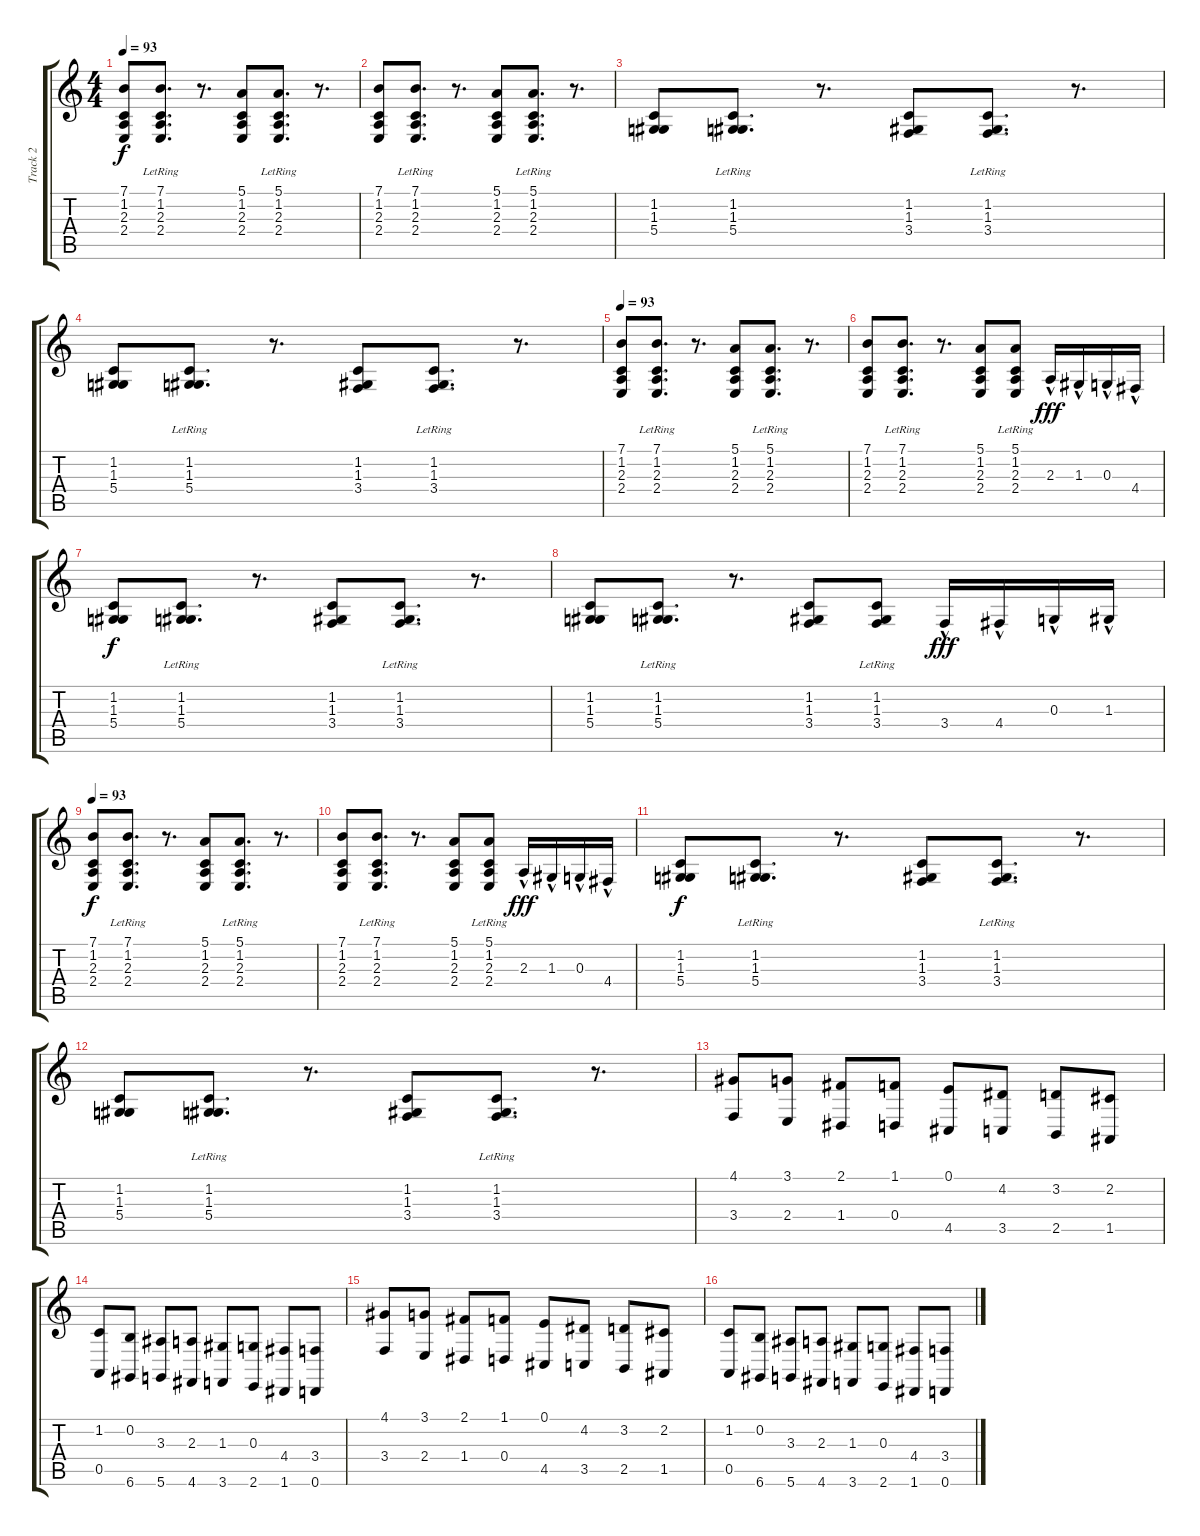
\track ("Track 2" "Track 2") {instrument harpsichord}
\staff {score tabs}
\tuning (E4 B3 G3 D3 A2 D2) {hide}
\ts (4 4)
\tempo 93
\clef g2
\ks c
(7.1 1.2 2.3 2.4).8{dy f} (7.1{lr} 1.2{lr} 2.3 2.4{lr}).8{d} r.8{d} (5.1 1.2 2.3 2.4).8 (5.1{lr} 1.2{lr} 2.3{lr} 2.4{lr}).8{d} r.8{d} |
(7.1 1.2 2.3 2.4).8 (7.1{lr} 1.2{lr} 2.3 2.4{lr}).8{d} r.8{d} (5.1 1.2 2.3 2.4).8 (5.1{lr} 1.2{lr} 2.3{lr} 2.4{lr}).8{d} r.8{d} |
(1.2 1.3 5.4).8 (1.2{lr} 1.3{lr} 5.4).8{d} r.8{d} (1.2 1.3 3.4).8 (1.2{lr} 1.3 3.4).8{d} r.8{d} |
(1.2 1.3 5.4).8 (1.2{lr} 1.3{lr} 5.4).8{d} r.8{d} (1.2 1.3 3.4).8 (1.2{lr} 1.3 3.4).8{d} r.8{d} |
\tempo 93
(7.1 1.2 2.3 2.4).8 (7.1{lr} 1.2{lr} 2.3 2.4{lr}).8{d} r.8{d} (5.1 1.2 2.3 2.4).8 (5.1{lr} 1.2{lr} 2.3{lr} 2.4{lr}).8{d} r.8{d} |
(7.1 1.2 2.3 2.4).8 (7.1{lr} 1.2{lr} 2.3 2.4{lr}).8{d} r.8{d} (5.1 1.2 2.3 2.4).8 (5.1{lr} 1.2{lr} 2.3{lr} 2.4{lr}).8 2.3{hac}.16{dy fff} 1.3{hac}.16 0.3{hac}.16 4.4{hac}.16 |
(1.2 1.3 5.4).8{dy f} (1.2{lr} 1.3{lr} 5.4).8{d} r.8{d} (1.2 1.3 3.4).8 (1.2{lr} 1.3 3.4).8{d} r.8{d} |
(1.2 1.3 5.4).8 (1.2{lr} 1.3{lr} 5.4).8{d} r.8{d} (1.2 1.3 3.4).8 (1.2{lr} 1.3 3.4).8 3.4{hac}.16{dy fff} 4.4{hac}.16 0.3{hac}.16 1.3{hac}.16 |
\tempo 93
(7.1 1.2 2.3 2.4).8{dy f} (7.1{lr} 1.2{lr} 2.3 2.4{lr}).8{d} r.8{d} (5.1 1.2 2.3 2.4).8 (5.1{lr} 1.2{lr} 2.3{lr} 2.4{lr}).8{d} r.8{d} |
(7.1 1.2 2.3 2.4).8 (7.1{lr} 1.2{lr} 2.3 2.4{lr}).8{d} r.8{d} (5.1 1.2 2.3 2.4).8 (5.1{lr} 1.2{lr} 2.3{lr} 2.4{lr}).8 2.3{hac}.16{dy fff} 1.3{hac}.16 0.3{hac}.16 4.4{hac}.16 |
(1.2 1.3 5.4).8{dy f} (1.2{lr} 1.3{lr} 5.4).8{d} r.8{d} (1.2 1.3 3.4).8 (1.2{lr} 1.3 3.4).8{d} r.8{d} |
(1.2 1.3 5.4).8 (1.2{lr} 1.3{lr} 5.4).8{d} r.8{d} (1.2 1.3 3.4).8 (1.2{lr} 1.3 3.4).8{d} r.8{d} |
(4.1 3.4).8 (3.1 2.4).8 (2.1 1.4).8 (1.1 0.4).8 (0.1 4.5).8 (4.2 3.5).8 (3.2 2.5).8 (2.2 1.5).8 |
(1.2 0.5).8 (0.2 6.6).8 (3.3 5.6).8 (2.3 4.6).8 (1.3 3.6).8 (0.3 2.6).8 (4.4 1.6).8 (3.4 0.6).8 |
(4.1 3.4).8 (3.1 2.4).8 (2.1 1.4).8 (1.1 0.4).8 (0.1 4.5).8 (4.2 3.5).8 (3.2 2.5).8 (2.2 1.5).8 |
(1.2 0.5).8 (0.2 6.6).8 (3.3 5.6).8 (2.3 4.6).8 (1.3 3.6).8 (0.3 2.6).8 (4.4 1.6).8 (3.4 0.6).8
